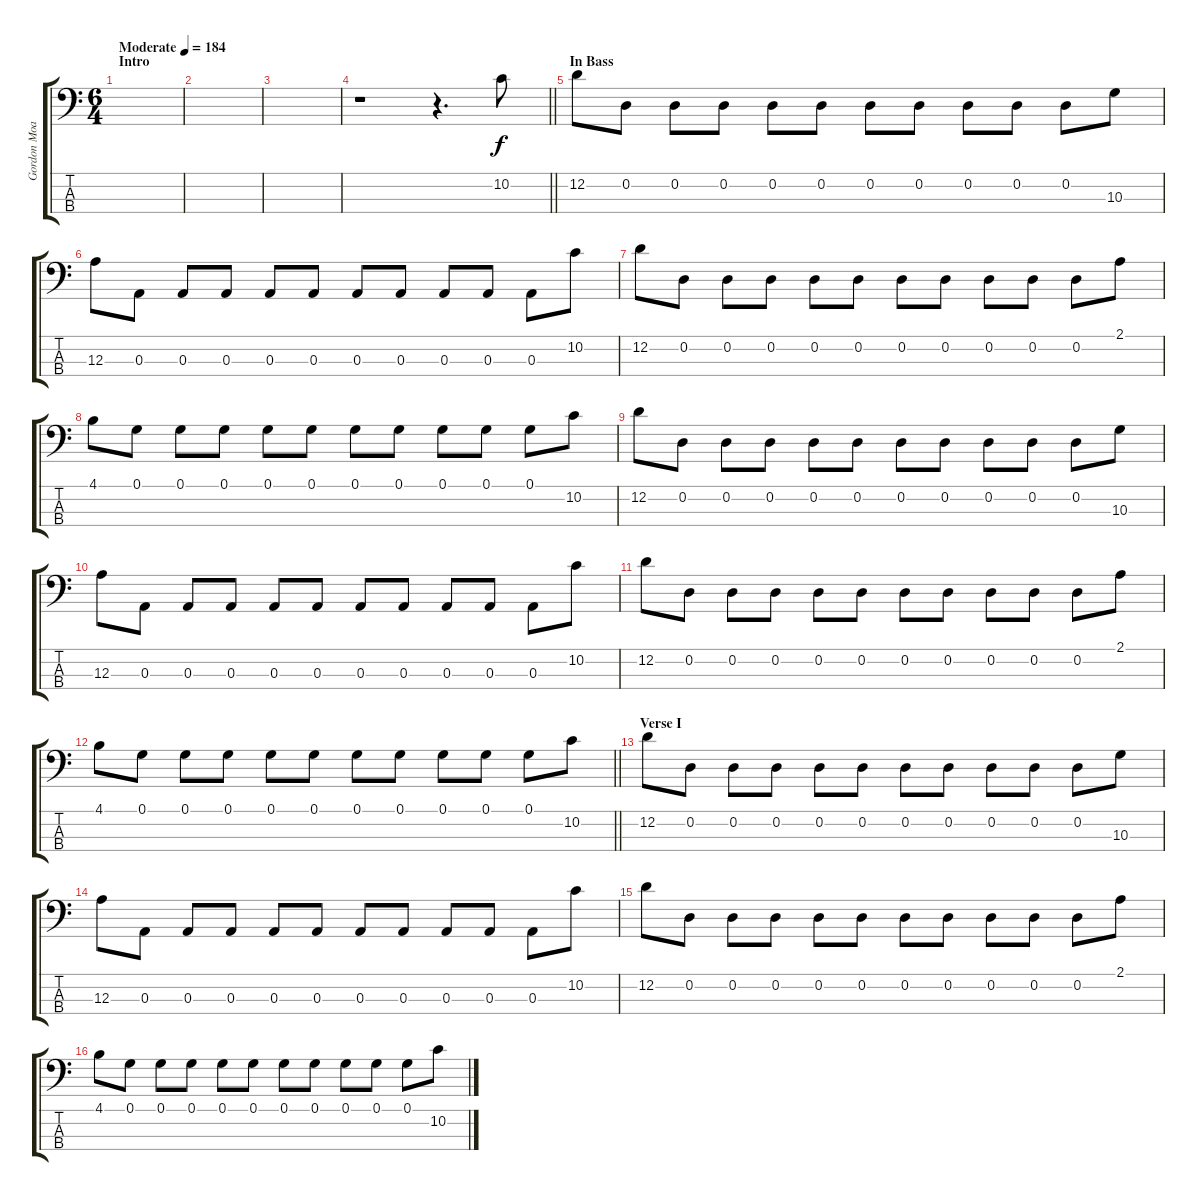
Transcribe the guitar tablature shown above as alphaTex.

\track ("Gordon Moakes" "Gordon Moa") {instrument electricbassfinger}
\staff {score tabs}
\tuning (G2 D2 A1 E1) {hide}
\ts (6 4)
\section ("" "Intro")
\tempo (184 "Moderate")
\clef f4
\ks c
|
|
|
\barLineRight lightlight
r.1 r.4{d} 10.2.8 |
\section ("" "In Bass")
12.2.8 0.2.8 0.2.8 0.2.8 0.2.8 0.2.8 0.2.8 0.2.8 0.2.8 0.2.8 0.2.8 10.3.8 |
12.3.8 0.3.8 0.3.8 0.3.8 0.3.8 0.3.8 0.3.8 0.3.8 0.3.8 0.3.8 0.3.8 10.2.8 |
12.2.8 0.2.8 0.2.8 0.2.8 0.2.8 0.2.8 0.2.8 0.2.8 0.2.8 0.2.8 0.2.8 2.1.8 |
4.1.8 0.1.8 0.1.8 0.1.8 0.1.8 0.1.8 0.1.8 0.1.8 0.1.8 0.1.8 0.1.8 10.2.8 |
12.2.8 0.2.8 0.2.8 0.2.8 0.2.8 0.2.8 0.2.8 0.2.8 0.2.8 0.2.8 0.2.8 10.3.8 |
12.3.8 0.3.8 0.3.8 0.3.8 0.3.8 0.3.8 0.3.8 0.3.8 0.3.8 0.3.8 0.3.8 10.2.8 |
12.2.8 0.2.8 0.2.8 0.2.8 0.2.8 0.2.8 0.2.8 0.2.8 0.2.8 0.2.8 0.2.8 2.1.8 |
\barLineRight lightlight
4.1.8 0.1.8 0.1.8 0.1.8 0.1.8 0.1.8 0.1.8 0.1.8 0.1.8 0.1.8 0.1.8 10.2.8 |
\section ("" "Verse I")
12.2.8 0.2.8 0.2.8 0.2.8 0.2.8 0.2.8 0.2.8 0.2.8 0.2.8 0.2.8 0.2.8 10.3.8 |
12.3.8 0.3.8 0.3.8 0.3.8 0.3.8 0.3.8 0.3.8 0.3.8 0.3.8 0.3.8 0.3.8 10.2.8 |
12.2.8 0.2.8 0.2.8 0.2.8 0.2.8 0.2.8 0.2.8 0.2.8 0.2.8 0.2.8 0.2.8 2.1.8 |
4.1.8 0.1.8 0.1.8 0.1.8 0.1.8 0.1.8 0.1.8 0.1.8 0.1.8 0.1.8 0.1.8 10.2.8
